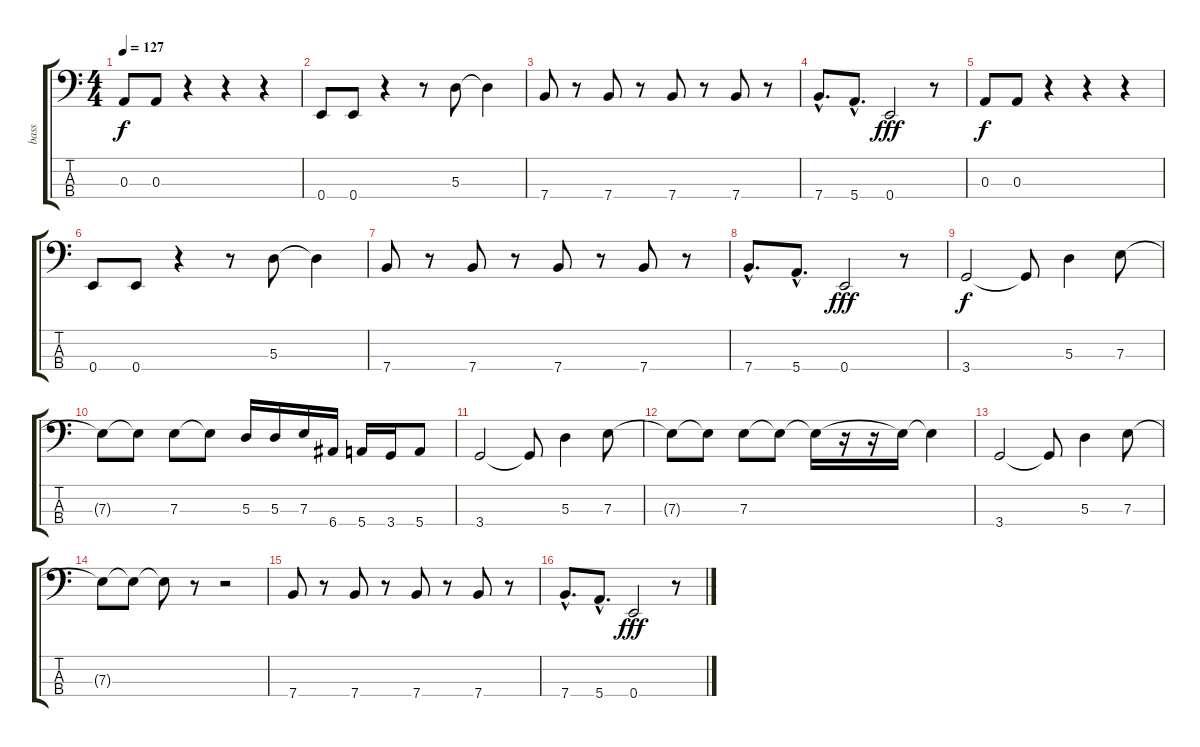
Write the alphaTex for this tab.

\track ("bass" "bass") {instrument electricbasspick}
\staff {score tabs}
\tuning (G2 D2 A1 E1) {hide}
\ts (4 4)
\tempo 127
\clef f4
\ks c
0.3.8{dy f} 0.3.8 r.4 r.4 r.4 |
0.4.8 0.4.8 r.4 r.8 5.3.8 5.3{t}.4 |
7.4.8 r.8 7.4.8 r.8 7.4.8 r.8 7.4.8 r.8 |
7.4{hac}.8{d} 5.4{hac}.8{d} 0.4.2{dy fff} r.8 |
0.3.8{dy f} 0.3.8 r.4 r.4 r.4 |
0.4.8 0.4.8 r.4 r.8 5.3.8 5.3{t}.4 |
7.4.8 r.8 7.4.8 r.8 7.4.8 r.8 7.4.8 r.8 |
7.4{hac}.8{d} 5.4{hac}.8{d} 0.4.2{dy fff} r.8 |
3.4.2{dy f} 3.4{t}.8 5.3.4 7.3.8 |
7.3{t}.8 7.3{t}.8 7.3.8 7.3{t}.8 5.3.16 5.3.16 7.3.16 6.4.16 5.4.16 3.4.16 5.4.8 |
3.4.2 3.4{t}.8 5.3.4 7.3.8 |
7.3{t}.8 7.3{t}.8 7.3.8 7.3{t}.8 7.3{t}.16 r.16 r.16 7.3{t}.16 7.3{t}.4 |
3.4.2 3.4{t}.8 5.3.4 7.3.8 |
7.3{t}.8 7.3{t}.8 7.3{t}.8 r.8 r.2 |
7.4.8 r.8 7.4.8 r.8 7.4.8 r.8 7.4.8 r.8 |
7.4{hac}.8{d} 5.4{hac}.8{d} 0.4.2{dy fff} r.8
